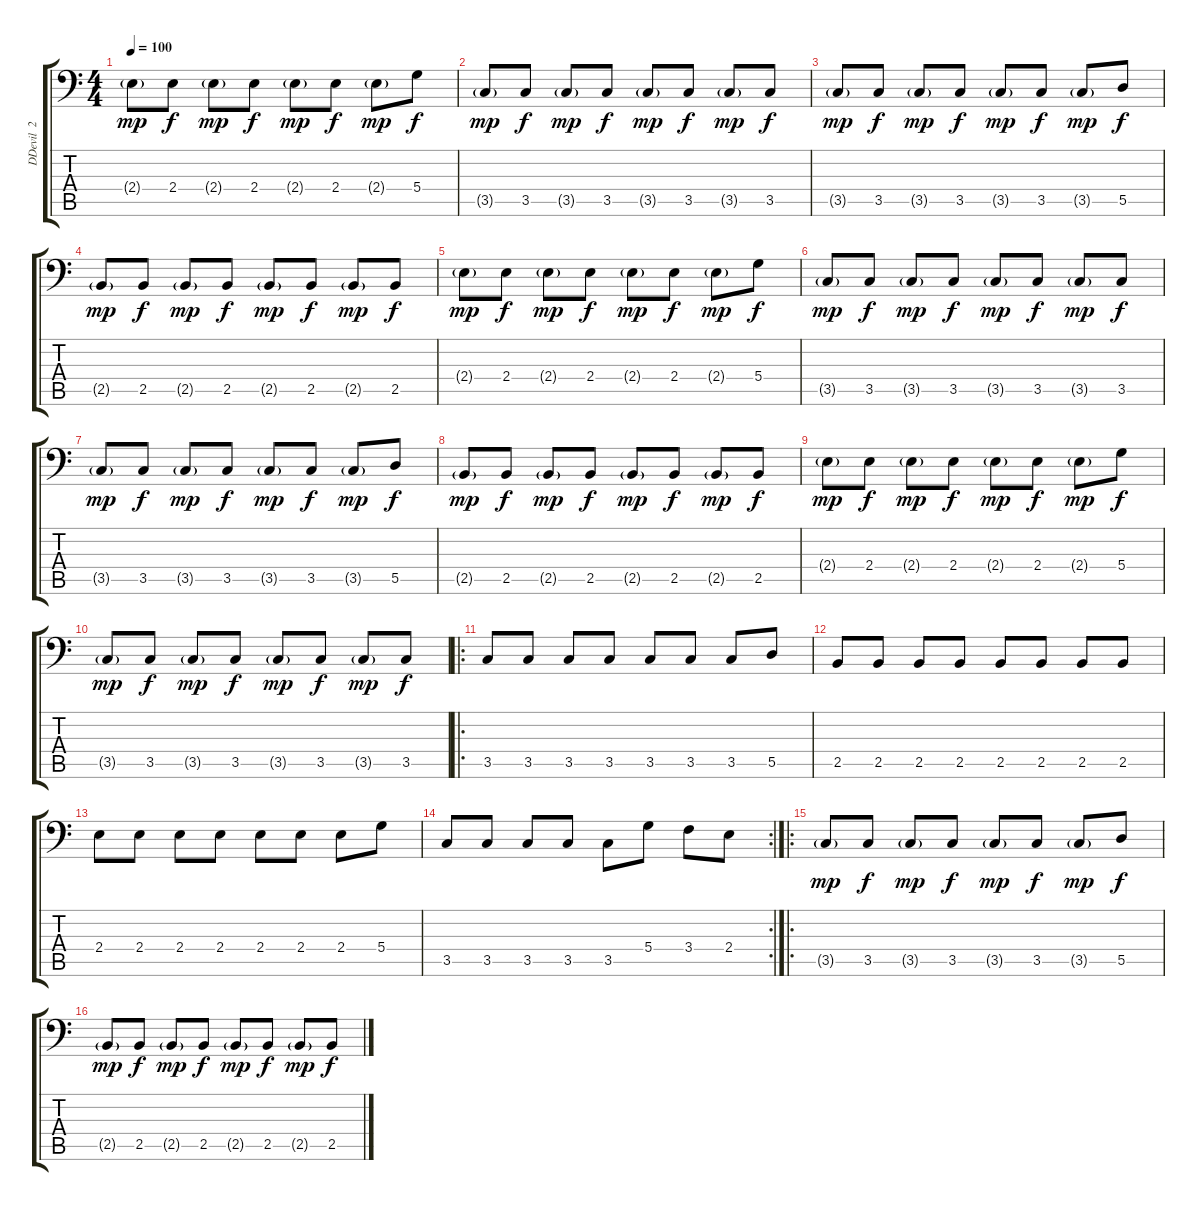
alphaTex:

\track ("DDevil  2" "DDevil  2") {instrument electricbasspick}
\staff {score tabs}
\tuning (E3 B2 G2 D2 A1 E1) {hide}
\ts (4 4)
\tempo 100
\clef f4
\ks c
2.4{g}.8{dy mp} 2.4.8{dy f} 2.4{g}.8{dy mp} 2.4.8{dy f} 2.4{g}.8{dy mp} 2.4.8{dy f} 2.4{g}.8{dy mp} 5.4.8{dy f} |
3.5{g}.8{dy mp} 3.5.8{dy f} 3.5{g}.8{dy mp} 3.5.8{dy f} 3.5{g}.8{dy mp} 3.5.8{dy f} 3.5{g}.8{dy mp} 3.5.8{dy f} |
3.5{g}.8{dy mp} 3.5.8{dy f} 3.5{g}.8{dy mp} 3.5.8{dy f} 3.5{g}.8{dy mp} 3.5.8{dy f} 3.5{g}.8{dy mp} 5.5.8{dy f} |
2.5{g}.8{dy mp} 2.5.8{dy f} 2.5{g}.8{dy mp} 2.5.8{dy f} 2.5{g}.8{dy mp} 2.5.8{dy f} 2.5{g}.8{dy mp} 2.5.8{dy f} |
2.4{g}.8{dy mp} 2.4.8{dy f} 2.4{g}.8{dy mp} 2.4.8{dy f} 2.4{g}.8{dy mp} 2.4.8{dy f} 2.4{g}.8{dy mp} 5.4.8{dy f} |
3.5{g}.8{dy mp} 3.5.8{dy f} 3.5{g}.8{dy mp} 3.5.8{dy f} 3.5{g}.8{dy mp} 3.5.8{dy f} 3.5{g}.8{dy mp} 3.5.8{dy f} |
3.5{g}.8{dy mp} 3.5.8{dy f} 3.5{g}.8{dy mp} 3.5.8{dy f} 3.5{g}.8{dy mp} 3.5.8{dy f} 3.5{g}.8{dy mp} 5.5.8{dy f} |
2.5{g}.8{dy mp} 2.5.8{dy f} 2.5{g}.8{dy mp} 2.5.8{dy f} 2.5{g}.8{dy mp} 2.5.8{dy f} 2.5{g}.8{dy mp} 2.5.8{dy f} |
2.4{g}.8{dy mp} 2.4.8{dy f} 2.4{g}.8{dy mp} 2.4.8{dy f} 2.4{g}.8{dy mp} 2.4.8{dy f} 2.4{g}.8{dy mp} 5.4.8{dy f} |
3.5{g}.8{dy mp} 3.5.8{dy f} 3.5{g}.8{dy mp} 3.5.8{dy f} 3.5{g}.8{dy mp} 3.5.8{dy f} 3.5{g}.8{dy mp} 3.5.8{dy f} |
\ro
3.5.8 3.5.8 3.5.8 3.5.8 3.5.8 3.5.8 3.5.8 5.5.8 |
2.5.8 2.5.8 2.5.8 2.5.8 2.5.8 2.5.8 2.5.8 2.5.8 |
2.4.8 2.4.8 2.4.8 2.4.8 2.4.8 2.4.8 2.4.8 5.4.8 |
\rc 2
3.5.8 3.5.8 3.5.8 3.5.8 3.5.8 5.4.8 3.4.8 2.4.8 |
\ro
3.5{g}.8{dy mp} 3.5.8{dy f} 3.5{g}.8{dy mp} 3.5.8{dy f} 3.5{g}.8{dy mp} 3.5.8{dy f} 3.5{g}.8{dy mp} 5.5.8{dy f} |
2.5{g}.8{dy mp} 2.5.8{dy f} 2.5{g}.8{dy mp} 2.5.8{dy f} 2.5{g}.8{dy mp} 2.5.8{dy f} 2.5{g}.8{dy mp} 2.5.8{dy f}
